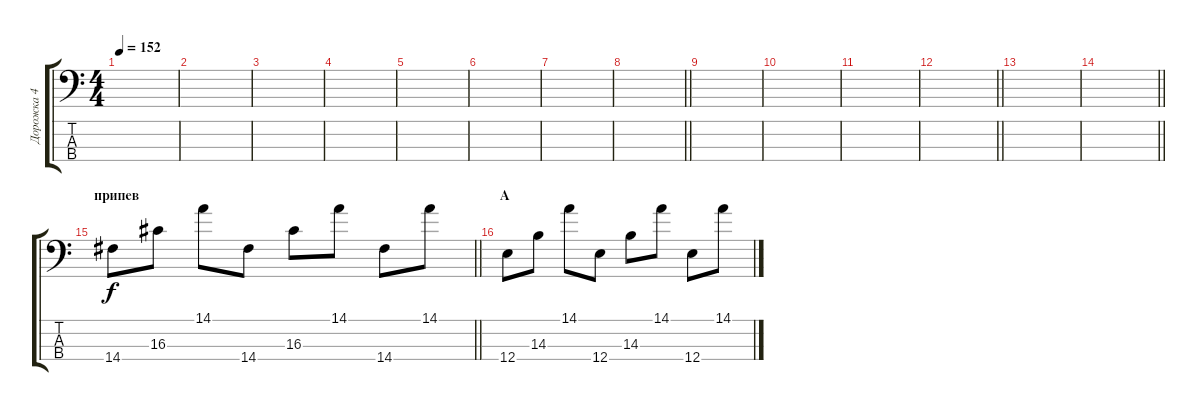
\track ("Дорожка 4" "Дорожка 4") {instrument electricbassfinger}
\staff {score tabs}
\tuning (G2 D2 A1 E1) {hide}
\ts (4 4)
\tempo 152
\clef f4
\ks c
|
|
|
|
|
|
|
\barLineRight lightlight
|
|
|
|
\barLineRight lightlight
|
|
\barLineRight lightlight
|
\section ("" "припев")
\barLineRight lightlight
14.4.8 16.3.8 14.1.8 14.4.8 16.3.8 14.1.8 14.4.8 14.1.8 |
\section ("" "А")
12.4.8 14.3.8 14.1.8 12.4.8 14.3.8 14.1.8 12.4.8 14.1.8
